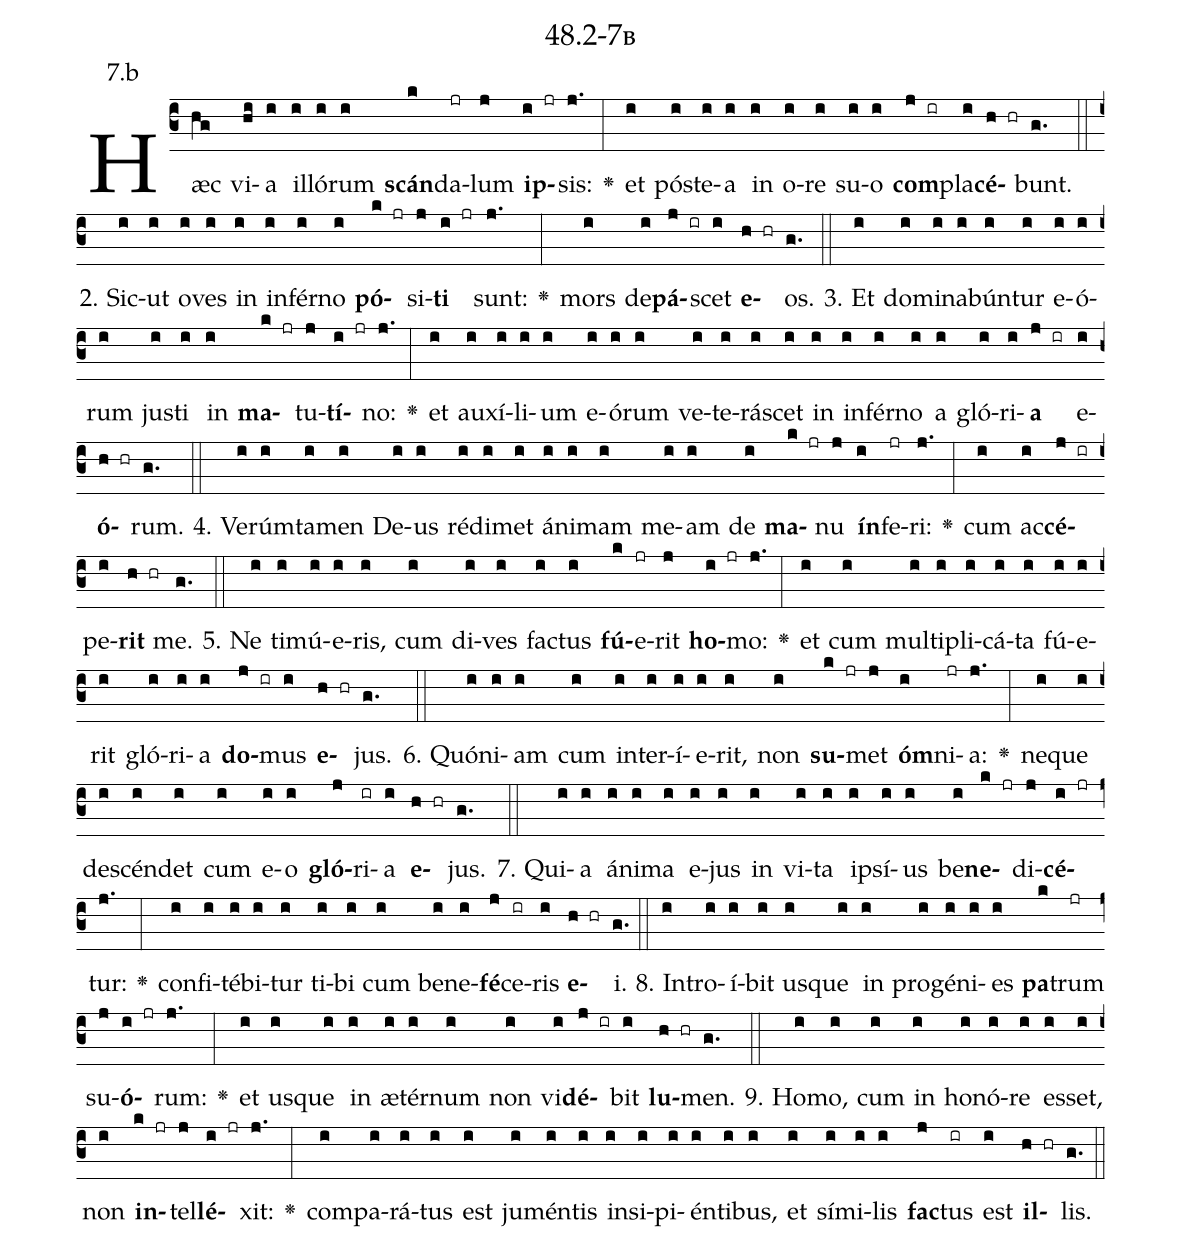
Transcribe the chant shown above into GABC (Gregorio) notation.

name: 48.2-7b;
annotation: 7.b;
%%
(c3)Hæc(hg) vi(hi)a(i) il(i)ló(i)rum(i) <b>scán</b>(k)da(jr)lum(j) <b>ip</b>(i jr)sis:(j.) <v>\greheightstar</v>(:) et(i) póst(i)e(i)a(i) in(i) o(i)re(i) su(i)o(i) <b>com</b>(j ir)pla(i)<b>cé</b>(h hr)bunt.(g.) (::)
2. Sic(i)ut(i) o(i)ves(i) in(i) in(i)fér(i)no(i) <b>pó</b>(k jr)si(j)<b>ti</b>(i jr) sunt:(j.) <v>\greheightstar</v>(:) mors(i) de(i)<b>pá</b>(j ir)scet(i) <b>e</b>(h hr)os.(g.) (::)
3. Et(i) do(i)mi(i)na(i)bún(i)tur(i) e(i)ó(i)rum(i) jus(i)ti(i) in(i) <b>ma</b>(k jr)tu(j)<b>tí</b>(i jr)no:(j.) <v>\greheightstar</v>(:) et(i) au(i)xí(i)li(i)um(i) e(i)ó(i)rum(i) ve(i)te(i)rá(i)scet(i) in(i) in(i)fér(i)no(i) a(i) gló(i)ri(i)<b>a</b>(j ir) e(i)<b>ó</b>(h hr)rum.(g.) (::)
4. Ve(i)rúm(i)ta(i)men(i) De(i)us(i) réd(i)i(i)met(i) á(i)ni(i)mam(i) me(i)am(i) de(i) <b>ma</b>(k jr)nu(j) <b>ín</b>(i)fe(jr)ri:(j.) <v>\greheightstar</v>(:) cum(i) ac(i)<b>cé</b>(j ir)pe(i)<b>rit</b>(h hr) me.(g.) (::)
5. Ne(i) ti(i)mú(i)e(i)ris,(i) cum(i) di(i)ves(i) fac(i)tus(i) <b>fú</b>(k)e(jr)rit(j) <b>ho</b>(i jr)mo:(j.) <v>\greheightstar</v>(:) et(i) cum(i) mul(i)ti(i)pli(i)cá(i)ta(i) fú(i)e(i)rit(i) gló(i)ri(i)a(i) <b>do</b>(j ir)mus(i) <b>e</b>(h hr)jus.(g.) (::)
6. Quón(i)i(i)am(i) cum(i) in(i)ter(i)í(i)e(i)rit,(i) non(i) <b>su</b>(k jr)met(j) <b>óm</b>(i)ni(jr)a:(j.) <v>\greheightstar</v>(:) ne(i)que(i) de(i)scén(i)det(i) cum(i) e(i)o(i) <b>gló</b>(j)ri(ir)a(i) <b>e</b>(h hr)jus.(g.) (::)
7. Qui(i)a(i) á(i)ni(i)ma(i) e(i)jus(i) in(i) vi(i)ta(i) ip(i)sí(i)us(i) be(i)<b>ne</b>(k jr)di(j)<b>cé</b>(i jr)tur:(j.) <v>\greheightstar</v>(:) con(i)fi(i)té(i)bi(i)tur(i) ti(i)bi(i) cum(i) be(i)ne(i)<b>fé</b>(j)ce(ir)ris(i) <b>e</b>(h hr)i.(g.) (::)
8. In(i)tro(i)í(i)bit(i) us(i)que(i) in(i) pro(i)gé(i)ni(i)es(i) <b>pa</b>(k)trum(jr) su(j)<b>ó</b>(i jr)rum:(j.) <v>\greheightstar</v>(:) et(i) us(i)que(i) in(i) æ(i)tér(i)num(i) non(i) vi(i)<b>dé</b>(j ir)bit(i) <b>lu</b>(h hr)men.(g.) (::)
9. Ho(i)mo,(i) cum(i) in(i) ho(i)nó(i)re(i) es(i)set,(i) non(i) <b>in</b>(k jr)tel(j)<b>lé</b>(i jr)xit:(j.) <v>\greheightstar</v>(:) com(i)pa(i)rá(i)tus(i) est(i) ju(i)mén(i)tis(i) in(i)si(i)pi(i)én(i)ti(i)bus,(i) et(i) sí(i)mi(i)lis(i) <b>fac</b>(j)tus(ir) est(i) <b>il</b>(h hr)lis.(g.) (::)
